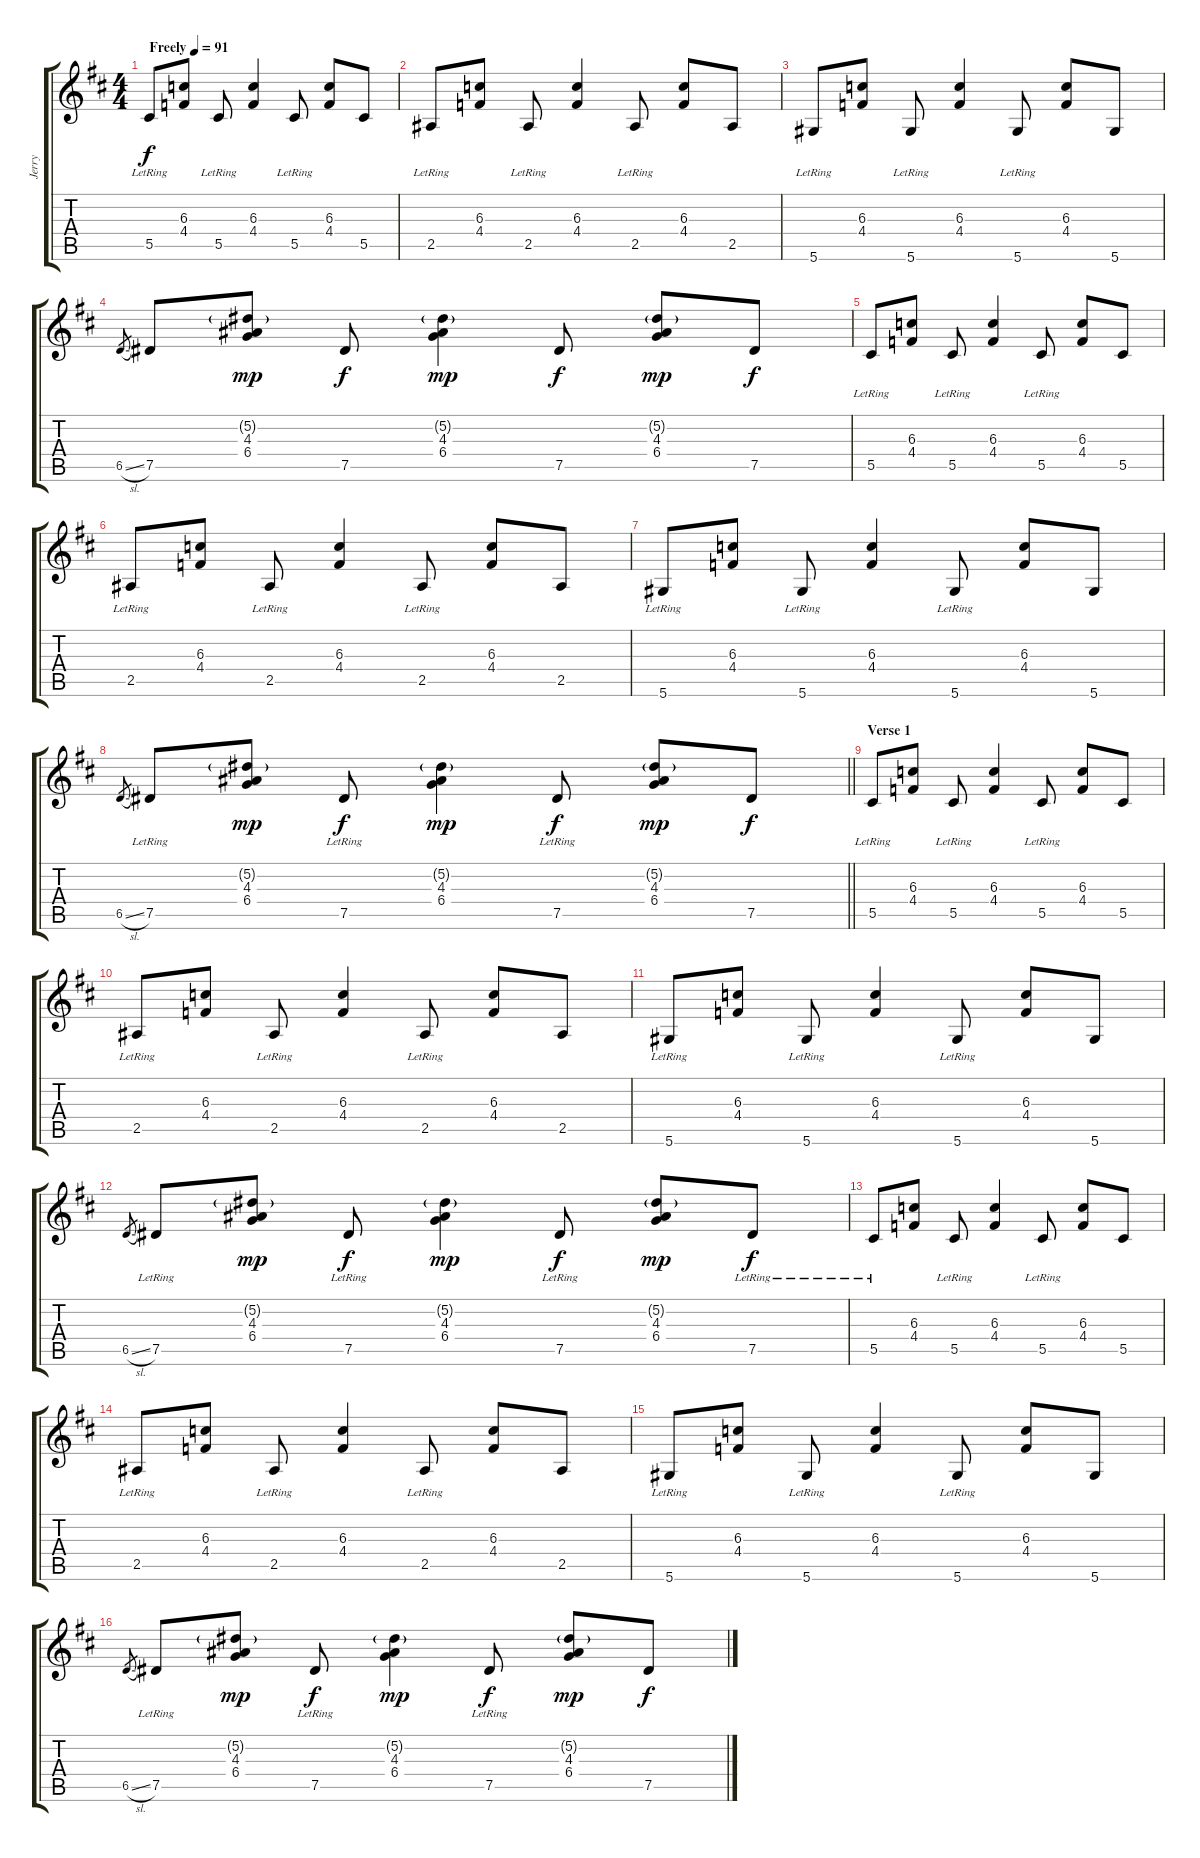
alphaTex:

\track ("Jerry" "Jerry") {instrument acousticguitarsteel}
\staff {score tabs}
\tuning (Eb4 Bb3 Gb3 Db3 Ab2 Eb2) {hide}
\ts (4 4)
\tempo (91 "Freely")
\clef g2
\ks d
5.5{lr}.8{dy f instrument acousticguitarsteel} (6.3 4.4).8 5.5{lr}.8 (6.3 4.4).4 5.5{lr}.8 (6.3 4.4).8 5.5.8 |
2.5{lr}.8 (6.3 4.4).8 2.5{lr}.8 (6.3 4.4).4 2.5{lr}.8 (6.3 4.4).8 2.5.8 |
5.6{lr}.8 (6.3 4.4).8 5.6{lr}.8 (6.3 4.4).4 5.6{lr}.8 (6.3 4.4).8 5.6.8 |
6.5{sl}.8{gr} 7.5.8 (5.2{g} 4.3 6.4).8{dy mp} 7.5.8{dy f} (5.2{g} 4.3 6.4).4{dy mp} 7.5.8{dy f} (5.2{g} 4.3 6.4).8{dy mp} 7.5.8{dy f} |
5.5{lr}.8 (6.3 4.4).8 5.5{lr}.8 (6.3 4.4).4 5.5{lr}.8 (6.3 4.4).8 5.5.8 |
2.5{lr}.8 (6.3 4.4).8 2.5{lr}.8 (6.3 4.4).4 2.5{lr}.8 (6.3 4.4).8 2.5.8 |
5.6{lr}.8 (6.3 4.4).8 5.6{lr}.8 (6.3 4.4).4 5.6{lr}.8 (6.3 4.4).8 5.6.8 |
\barLineRight lightlight
6.5{sl}.8{gr} 7.5{lr}.8 (5.2{g} 4.3 6.4).8{dy mp} 7.5{lr}.8{dy f} (5.2{g} 4.3 6.4).4{dy mp} 7.5{lr}.8{dy f} (5.2{g} 4.3 6.4).8{dy mp} 7.5.8{dy f} |
\section ("" "Verse 1")
5.5{lr}.8 (6.3 4.4).8 5.5{lr}.8 (6.3 4.4).4 5.5{lr}.8 (6.3 4.4).8 5.5.8 |
2.5{lr}.8 (6.3 4.4).8 2.5{lr}.8 (6.3 4.4).4 2.5{lr}.8 (6.3 4.4).8 2.5.8 |
5.6{lr}.8 (6.3 4.4).8 5.6{lr}.8 (6.3 4.4).4 5.6{lr}.8 (6.3 4.4).8 5.6.8 |
6.5{sl}.8{gr} 7.5{lr}.8 (5.2{g} 4.3 6.4).8{dy mp} 7.5{lr}.8{dy f} (5.2{g} 4.3 6.4).4{dy mp} 7.5{lr}.8{dy f} (5.2{g} 4.3 6.4).8{dy mp} 7.5{lr}.8{dy f} |
5.5{lr}.8 (6.3 4.4).8 5.5{lr}.8 (6.3 4.4).4 5.5{lr}.8 (6.3 4.4).8 5.5.8 |
2.5{lr}.8 (6.3 4.4).8 2.5{lr}.8 (6.3 4.4).4 2.5{lr}.8 (6.3 4.4).8 2.5.8 |
5.6{lr}.8 (6.3 4.4).8 5.6{lr}.8 (6.3 4.4).4 5.6{lr}.8 (6.3 4.4).8 5.6.8 |
6.5{sl}.8{gr} 7.5{lr}.8 (5.2{g} 4.3 6.4).8{dy mp} 7.5{lr}.8{dy f} (5.2{g} 4.3 6.4).4{dy mp} 7.5{lr}.8{dy f} (5.2{g} 4.3 6.4).8{dy mp} 7.5.8{dy f}
